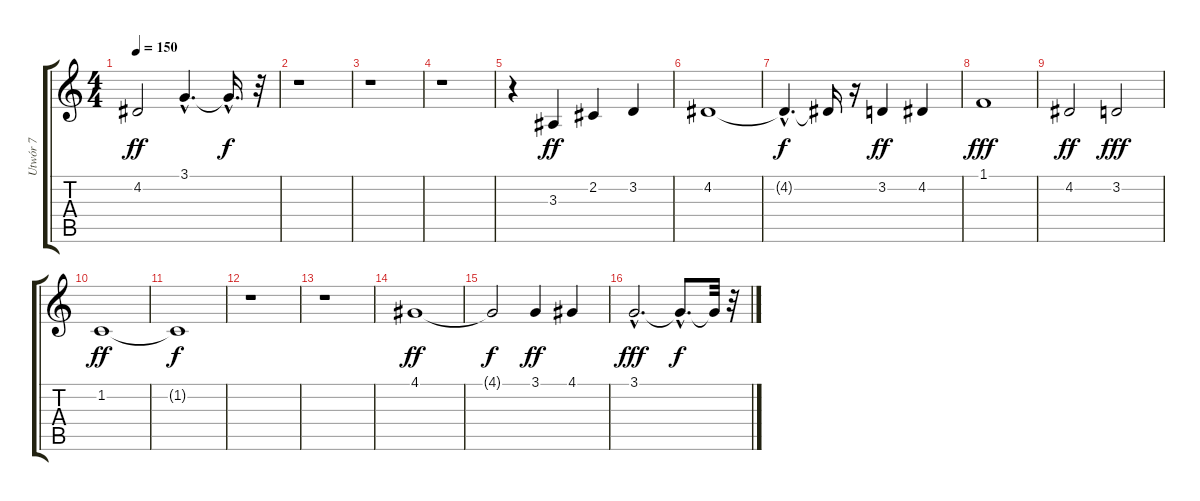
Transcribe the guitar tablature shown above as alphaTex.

\track ("Utwór 7" "Utwór 7") {instrument lead6voice}
\staff {score tabs}
\tuning (E4 B3 G3 D3 A2 E2) {hide}
\ts (4 4)
\tempo 150
\clef g2
\ks c
4.2.2{dy ff} 3.1{hac}.4{d} 3.1{hac t}.16{d dy f} r.32 |
r.1 |
r.1 |
r.1 |
r.4 3.3.4{dy ff} 2.2.4 3.2.4 |
4.2.1 |
4.2{hac t}.4{d dy f} 4.2{t}.16 r.16 3.2.4{dy ff} 4.2.4 |
1.1.1{dy fff} |
4.2.2{dy ff} 3.2.2{dy fff} |
1.2.1{dy ff} |
1.2{t}.1{dy f} |
r.1 |
r.1 |
4.1.1{dy ff} |
4.1{t}.2{dy f} 3.1.4{dy ff} 4.1.4 |
3.1{hac}.2{d dy fff} 3.1{hac t}.8{d dy f} 3.1{t}.32 r.32
